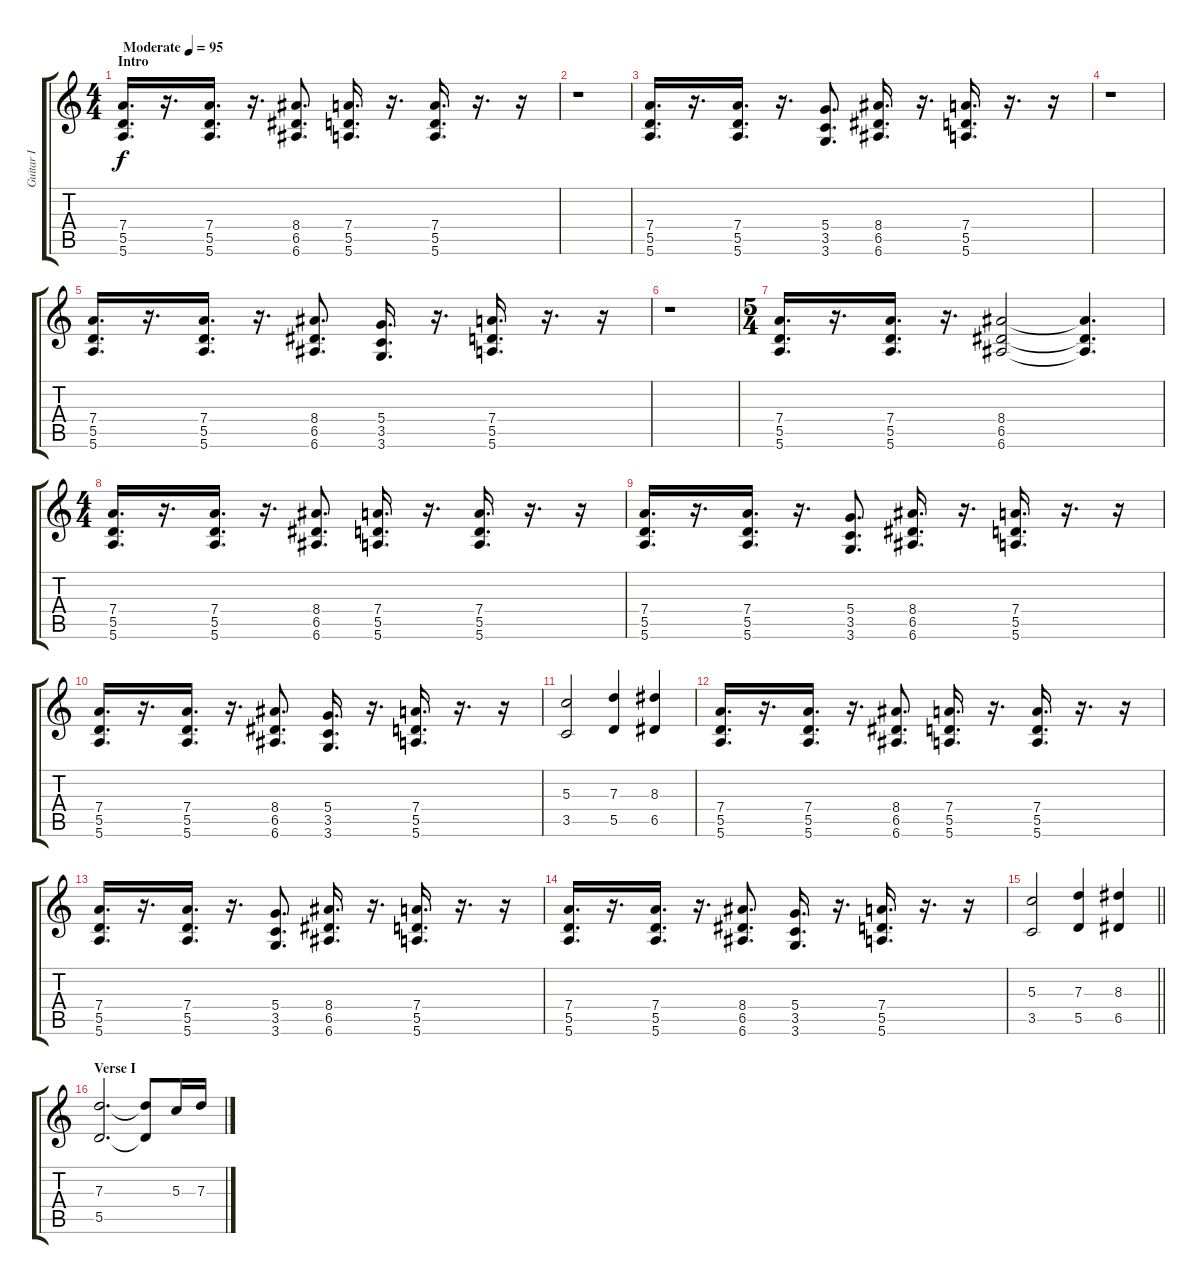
\track ("Guitar I" "Guitar I") {instrument overdrivenguitar}
\staff {score tabs}
\tuning (E4 B3 G3 D3 A2 E2) {hide}
\ts (4 4)
\section ("" "Intro")
\tempo (95 "Moderate")
\clef g2
\ks c
(7.4 5.5 5.6).16{d dy f instrument overdrivenguitar} r.16{d} (7.4 5.5 5.6).16{d} r.16{d} (8.4 6.5 6.6).8{d} (7.4 5.5 5.6).16{d} r.16{d} (7.4 5.5 5.6).16{d} r.16{d} r.16 |
r.1 |
(7.4 5.5 5.6).16{d} r.16{d} (7.4 5.5 5.6).16{d} r.16{d} (5.4 3.5 3.6).8{d} (8.4 6.5 6.6).16{d} r.16{d} (7.4 5.5 5.6).16{d} r.16{d} r.16 |
r.1 |
(7.4 5.5 5.6).16{d} r.16{d} (7.4 5.5 5.6).16{d} r.16{d} (8.4 6.5 6.6).8{d} (5.4 3.5 3.6).16{d} r.16{d} (7.4 5.5 5.6).16{d} r.16{d} r.16 |
r.1 |
\ts (5 4)
(7.4 5.5 5.6).16{d} r.16{d} (7.4 5.5 5.6).16{d} r.16{d} (8.4 6.5 6.6).2 (8.4{t} 6.5{t} 6.6{t}).4{d} |
\ts (4 4)
(7.4 5.5 5.6).16{d} r.16{d} (7.4 5.5 5.6).16{d} r.16{d} (8.4 6.5 6.6).8{d} (7.4 5.5 5.6).16{d} r.16{d} (7.4 5.5 5.6).16{d} r.16{d} r.16 |
(7.4 5.5 5.6).16{d} r.16{d} (7.4 5.5 5.6).16{d} r.16{d} (5.4 3.5 3.6).8{d} (8.4 6.5 6.6).16{d} r.16{d} (7.4 5.5 5.6).16{d} r.16{d} r.16 |
(7.4 5.5 5.6).16{d} r.16{d} (7.4 5.5 5.6).16{d} r.16{d} (8.4 6.5 6.6).8{d} (5.4 3.5 3.6).16{d} r.16{d} (7.4 5.5 5.6).16{d} r.16{d} r.16 |
(5.3 3.5).2 (7.3 5.5).4 (8.3 6.5).4 |
(7.4 5.5 5.6).16{d} r.16{d} (7.4 5.5 5.6).16{d} r.16{d} (8.4 6.5 6.6).8{d} (7.4 5.5 5.6).16{d} r.16{d} (7.4 5.5 5.6).16{d} r.16{d} r.16 |
(7.4 5.5 5.6).16{d} r.16{d} (7.4 5.5 5.6).16{d} r.16{d} (5.4 3.5 3.6).8{d} (8.4 6.5 6.6).16{d} r.16{d} (7.4 5.5 5.6).16{d} r.16{d} r.16 |
(7.4 5.5 5.6).16{d} r.16{d} (7.4 5.5 5.6).16{d} r.16{d} (8.4 6.5 6.6).8{d} (5.4 3.5 3.6).16{d} r.16{d} (7.4 5.5 5.6).16{d} r.16{d} r.16 |
\barLineRight lightlight
(5.3 3.5).2 (7.3 5.5).4 (8.3 6.5).4 |
\section ("" "Verse I")
(7.3 5.5).2{d} (7.3{t} 5.5{t}).8 5.3.16 7.3.16
